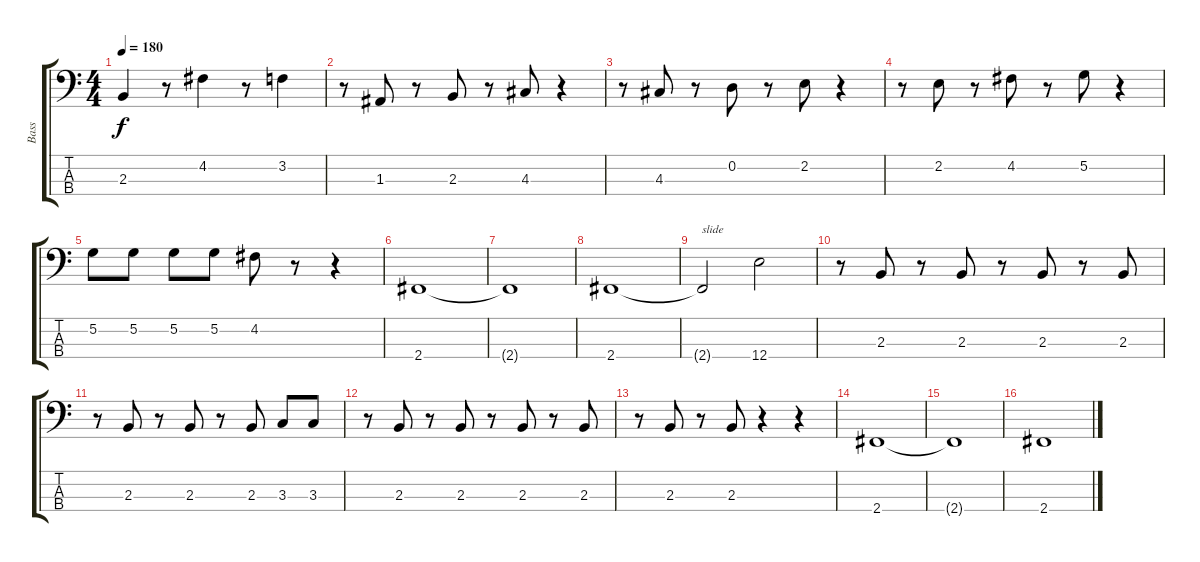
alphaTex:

\track ("Bass" "Bass") {instrument electricbasspick}
\staff {score tabs}
\tuning (G2 D2 A1 E1) {hide}
\ts (4 4)
\tempo 180
\clef f4
\ks c
2.3.4{dy f} r.8 4.2.4 r.8 3.2.4 |
r.8 1.3.8 r.8 2.3.8 r.8 4.3.8 r.4 |
r.8 4.3.8 r.8 0.2.8 r.8 2.2.8 r.4 |
r.8 2.2.8 r.8 4.2.8 r.8 5.2.8 r.4 |
5.2.8 5.2.8 5.2.8 5.2.8 4.2.8 r.8 r.4 |
2.4.1 |
2.4{t}.1 |
2.4.1 |
2.4{t}.2{txt "slide"} 12.4.2 |
r.8 2.3.8 r.8 2.3.8 r.8 2.3.8 r.8 2.3.8 |
r.8 2.3.8 r.8 2.3.8 r.8 2.3.8 3.3.8 3.3.8 |
r.8 2.3.8 r.8 2.3.8 r.8 2.3.8 r.8 2.3.8 |
r.8 2.3.8 r.8 2.3.8 r.4 r.4 |
2.4.1 |
2.4{t}.1 |
2.4.1
